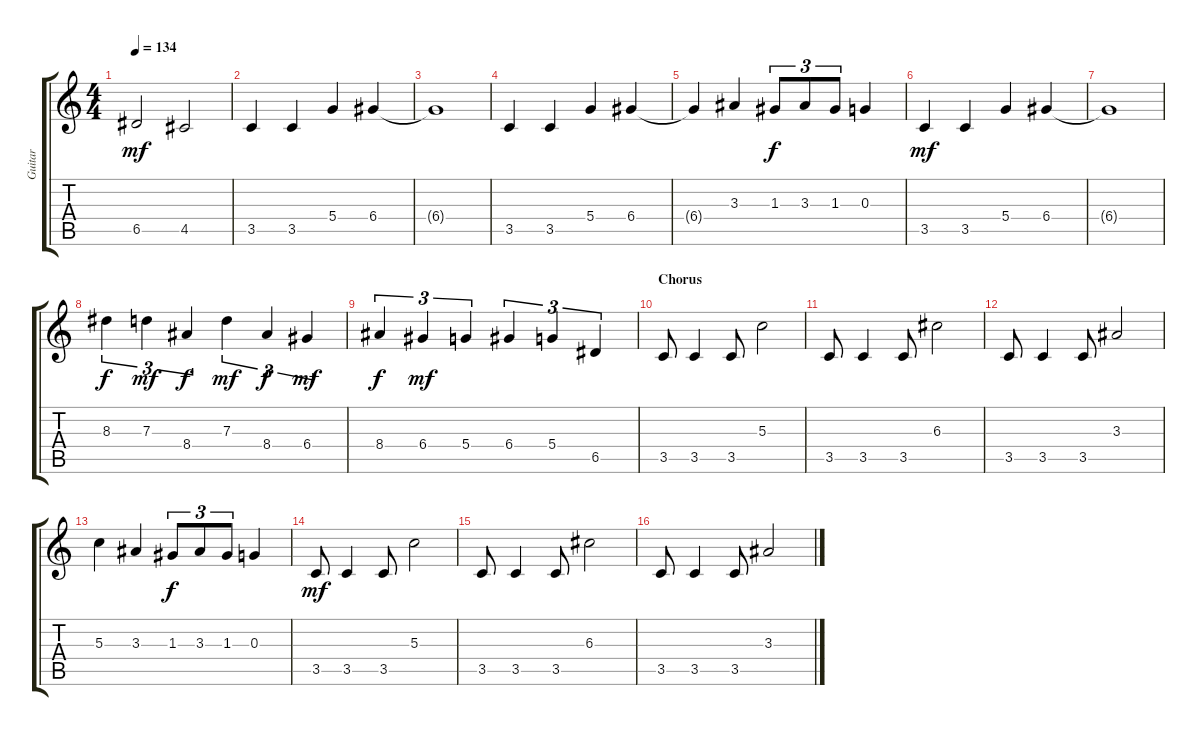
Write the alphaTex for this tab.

\track ("Guitar" "Guitar") {instrument electricguitarclean}
\staff {score tabs}
\tuning (E4 B3 G3 D3 A2 E2) {hide}
\ts (4 4)
\tempo 134
\clef g2
\ks c
6.5.2{dy mf} 4.5.2 |
3.5.4 3.5.4 5.4.4 6.4.4 |
6.4{t}.1 |
3.5.4 3.5.4 5.4.4 6.4.4 |
6.4{t}.4 3.3.4 1.3.8{tu (3 2) dy f} 3.3.8{tu (3 2)} 1.3.8{tu (3 2)} 0.3.4 |
3.5.4{dy mf} 3.5.4 5.4.4 6.4.4 |
6.4{t}.1 |
8.3.4{tu (3 2) dy f} 7.3.4{tu (3 2) dy mf} 8.4.4{tu (3 2) dy f} 7.3.4{tu (3 2) dy mf} 8.4.4{tu (3 2) dy f} 6.4.4{tu (3 2) dy mf} |
8.4.4{tu (3 2) dy f} 6.4.4{tu (3 2) dy mf} 5.4.4{tu (3 2)} 6.4.4{tu (3 2)} 5.4.4{tu (3 2)} 6.5.4{tu (3 2)} |
\section ("" "Chorus")
3.5.8 3.5.4 3.5.8 5.3.2 |
3.5.8 3.5.4 3.5.8 6.3.2 |
3.5.8 3.5.4 3.5.8 3.3.2 |
5.3.4 3.3.4 1.3.8{tu (3 2) dy f} 3.3.8{tu (3 2)} 1.3.8{tu (3 2)} 0.3.4 |
3.5.8{dy mf} 3.5.4 3.5.8 5.3.2 |
3.5.8 3.5.4 3.5.8 6.3.2 |
3.5.8 3.5.4 3.5.8 3.3.2
